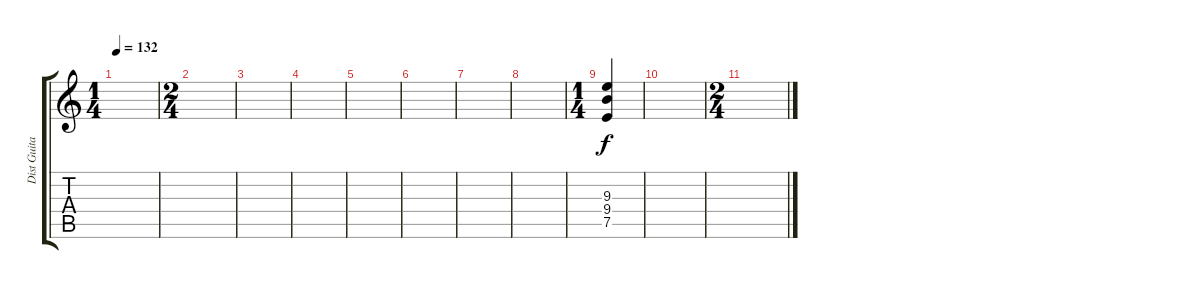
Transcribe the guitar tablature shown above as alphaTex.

\track ("Dist Guitar" "Dist Guita") {instrument overdrivenguitar}
\staff {score tabs}
\tuning (E4 B3 G3 D3 A2 E2) {hide}
\ts (1 4)
\tempo 132
\clef g2
\ks c
|
\ts (2 4)
|
|
|
|
|
|
|
\ts (1 4)
(9.3 9.4 7.5).4 |
|
\ts (2 4)
